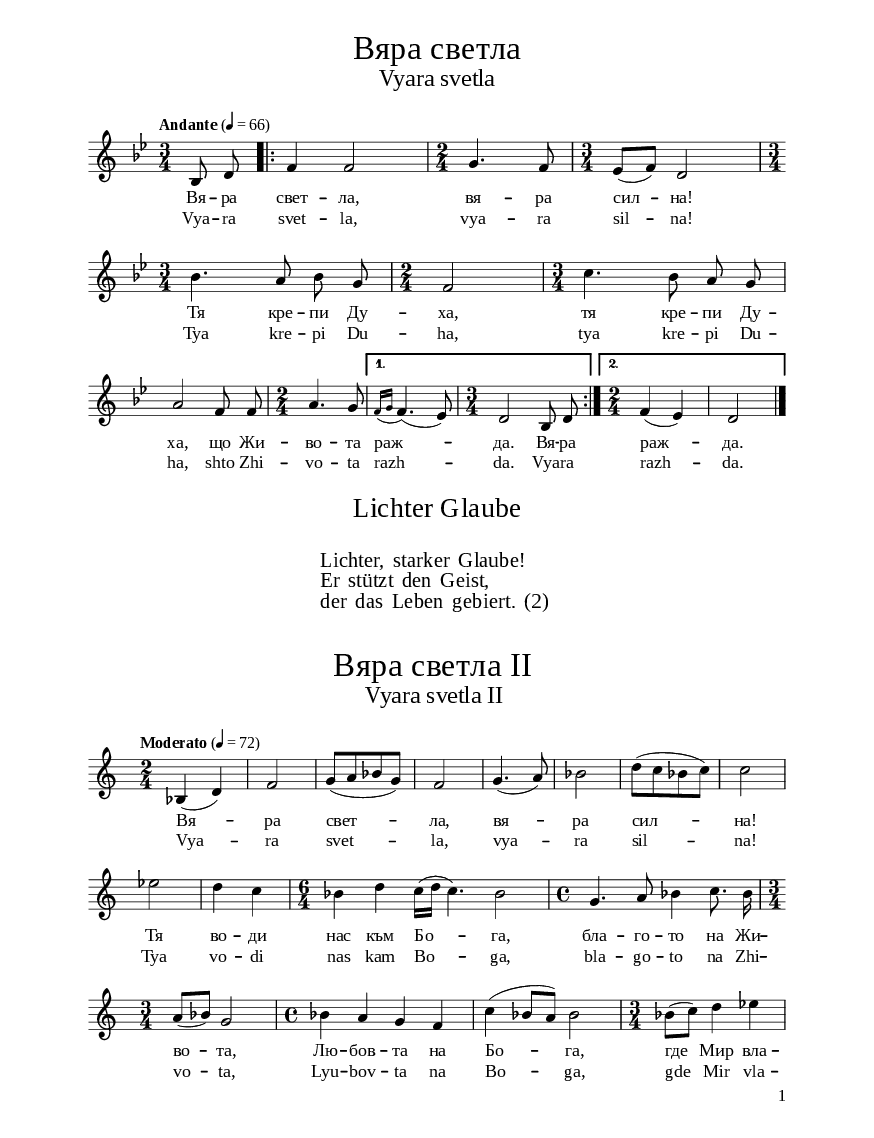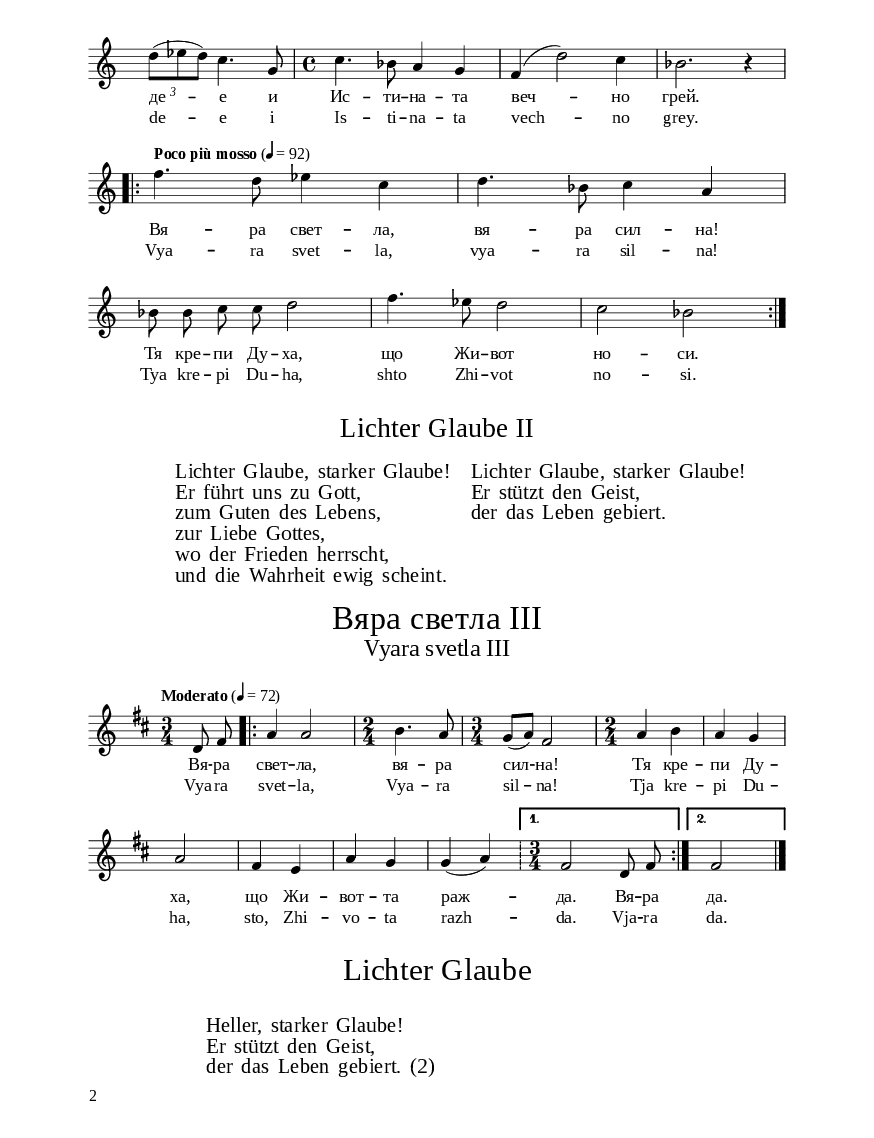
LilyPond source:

\version "2.24.0"

% include paper part and global functions
\include "include/globals.ily"

\bookpart {
  \include "include/bookpart-paper.ily"
  \score {
    \include "include/score-layout.ily"

    \new Voice \absolute {
      \clef treble
      \key bes \major
      \time 3/4
      \tempoFunc "Andante" 4 "66"
      \autoBeamOff
      \partial 4
      bes8  d'8 |
      \repeat volta 2 {
        f'4  % 2
        f'2 | % 3
        \time 2/4  % 3
        g'4.  f'8 | \time 3/4 es'8 ( [  f'8 ) ] % 4
        d'2 | % 5
        \time 3/4  | \break % 5
        bes'4.  a'8 bes'8  g'8
        | % 6
        \time 2/4  | % 6
        f'2 | % 7
        \time 3/4  | % 7
        c''4. bes'8  a'8  g'8 |  \break % 8
        a'2 f'8  f'8 |  \time 2/4 a'4.  g'8 |
      }
      \alternative {
        {
          \grace {  f'16 ( [  g'16 ] }  f'4. ) (
          es'8 ) | % 11
          \time 3/4 d'2  bes8 d'8
        }
        { \time 2/4 f'4 (es') | d'2 | }
      }

      \bar "|."
    }

    \addlyrics {
      Вя -- ра свет -- ла, вя -- ра сил
      -- на! Тя кре -- пи Ду -- ха, тя
      кре -- пи Ду -- ха, що Жи -- во --
      та раж -- да. Вя -- ра раж -- да.}
      \addlyrics {
        Vya -- ra svet -- la, vya -- ra sil
        -- na! Tya kre -- pi Du -- ha, tya
        kre -- pi Du -- ha, shto Zhi -- vo --
        ta razh -- da. Vya -- ra razh -- da.}

        \header {
          title = \titleFunc "Вяра светла" "Vyara svetla"
        }

        \midi{}

      } % score



      % include foreign translation(s) of the song
      \version "2.22.1"

\markup \fill-line { \fontsize #deTitleFontSize "Lichter Glaube" }
\markup \null
\markup \null
\markup \fontsize #deCoupletFontSize {
  \hspace #21
  \override #`(baseline-skip . ,deCoupletBaselineSkip)
%  \override #'(baseline-skip . 2)

  \column {
    \line { " " }

  \line { " "Lichter, starker Glaube!}

  \line { " "Er stützt den Geist, }

  \line { " "der das Leben gebiert. (2)}

  }
}


      \markup \empty-two

      \include "include/bookpart-paper.ily"
      \score {
        \include "include/score-layout.ily"

        \new Voice \absolute {
          \clef treble
          \key c \major
          \time 2/4
          \tempoFunc "Moderato" 4 "72"
          \autoBeamOff
          bes4 (  d'4 )  f'2 | % 2
          g'8 ( [  a'8  bes'8  g'8 ) ]  f'2
          | % 3
          g'4. (  a'8 )  bes'2 | % 4
          d''8 ( [  c''8  bes'8  c''8 ) ]
          c''2 \break | % 5
          es''2  d''4  c''4 | % 6
          \time 6/4  | % 6
          bes'4  d''4  c''16 ( [  d''16 ]
          c''4. )  bes'2 | % 7
          \time 4/4  | % 7
          g'4.  a'8  bes'4  c''8.
          bes'16 \break | % 8
          \time 3/4  | % 8
          a'8 ( [  bes'8 ) ]  g'2 | % 9
          \time 4/4  | % 9
          bes'4  a'4  g'4  f'4 |
          c''4 (  bes'8 [  a'8 ) ]  bes'2 | % 11
          \time 3/4  | % 11
          bes'8 ( [  c''8 ])   d''4  es''4
          \break | % 12
          \times 2/3  {
            d''8 ( [  es''8  d''8 ) ]
          }
          c''4.  g'8 | % 13
          \time 4/4  | % 13
          c''4.  bes'8  a'4  g'4 | % 14
          f'4 (  d''2 )  c''4 | % 15
          bes'2. r4 \break
          \repeat volta 2 {
            | % 16
            \tempoFunc "Poco più mosso" 4 "92"

            f''4.  d''8  es''4  c''4 | % 17
            d''4.  bes'8  c''4  a'4 \break | % 18
            bes'8  bes'8  c''8  c''8
            d''2 | % 19
            f''4.  es''8  d''2 |
            c''2  bes'2
          }
        }

        \addlyrics {
          Вя -- ра свет --   ла,
          вя -- ра сил --   на!
          Тя во -- ди нас към Бо --
          га, бла -- го -- то на Жи -- во
          -- та, Лю -- бов -- та на Бо --
          га, где  Мир вла -- де --
          е и Ис -- ти -- на -- та веч
          -- но грей. Вя -- ра свет -- ла,
          вя -- ра сил -- на! Тя кре -- пи
          Ду -- ха, що Жи -- вот но -- си.}
          \addlyrics {
            Vya -- ra svet --   la,
            vya -- ra sil --   na!
            Tya vo -- di nas kam Bo --
            ga, bla -- go -- to na Zhi -- vo
            -- ta, Lyu -- bov -- ta na Bo --
            ga, gde  Mir vla -- de --
            e i Is -- ti -- na -- ta vech
            -- no grey. Vya -- ra svet -- la,
            vya -- ra sil -- na! Tya kre -- pi
            Du -- ha, shto Zhi -- vot no -- si.}

            \header {
              title = \titleFunc "Вяра светла II " "Vyara svetla II "
            }

            \midi{}

          } % score



          % include foreign translation(s) of the song
          \version "2.24.2"

\markup \fill-line { \fontsize #deTitleFontSize "Lichter Glaube II" }
\markup \null
\markup \null
\markup \fontsize #deCoupletFontSize {
  \hspace #7
  \override #`(baseline-skip . ,deCoupletBaselineSkip)

  \column {

\line { " "Lichter Glaube, starker Glaube!}

\line { " "Er führt uns zu Gott, }

\line { " "zum Guten des Lebens,}

\line { " "zur Liebe Gottes,}

\line { " "wo der Frieden herrscht, }

\line { " "und die Wahrheit ewig scheint.}
\line { " " }

  }
  
   \override #`(baseline-skip . ,deCoupletBaselineSkip)
    \column {

\line { " "Lichter Glaube, starker Glaube!}

\line { " "Er stützt den Geist, }

\line { " "der das Leben gebiert.}

  }
}

          
          \include "include/bookpart-paper.ily"
  \score {
    \include "include/score-layout.ily"

    \new Voice \absolute {
      \clef treble
      \key d \major
      \time 3/4
      \tempoFunc "Moderato" 4 "72"
      \autoBeamOff
      \partial 4
      d'8  fis'8 | \repeat volta 2 {
        a'4  % 2
        a'2 | % 3
        \time 2/4 b'4.  a'8 | \time 3/4 g'8 ( [  a'8 ])  % 4
        fis'2 | % 5
        \time 2/4 a'4 b'4  | % 6
        a'4  g'4 \break | % 7
        a'2 | % 8
        fis'4  e'4 | % 9
        a'4  g'4 |
        g'4 (  a'4 ) \bar "!" |
      }  % 11

      \alternative {
        {\time 3/4 fis'2 d'8 fis'8}
        { fis'2}
      }
      \bar "|."
    }

    \addlyrics {
      Вя -- ра свет --   ла,
      вя -- ра сил --   на! Тя кре -- пи Ду -- ха, що Жи -- вот -- та раж -- да. Вя -- ра да.}
      \addlyrics {
        Vya -- ra svet -- la, Vya -- ra sil -- na! Tja kre -- pi Du -- ha, sto, Zhi -- vo -- ta razh -- da. Vja -- ra da.}

        \header {
          title = \titleFunc "Вяра светла III" "Vyara svetla III"
        }

        \midi{}

      } % score



      % include foreign translation(s) of the song
      \version "2.20.0"

\markup \fill-line { \fontsize #6 "Lichter Glaube" }
\markup \null
\markup \null
\markup \fontsize #+2.5 {
  \hspace #10
  \override #'(baseline-skip . 2)

  \column {
    \line { " " }

\line { " " Heller, starker Glaube! }

\line { " " Er stützt den Geist, }

\line { " " der das Leben gebiert. (2)}

  }
}



        } % bookpart

        % Più mosso
        %
